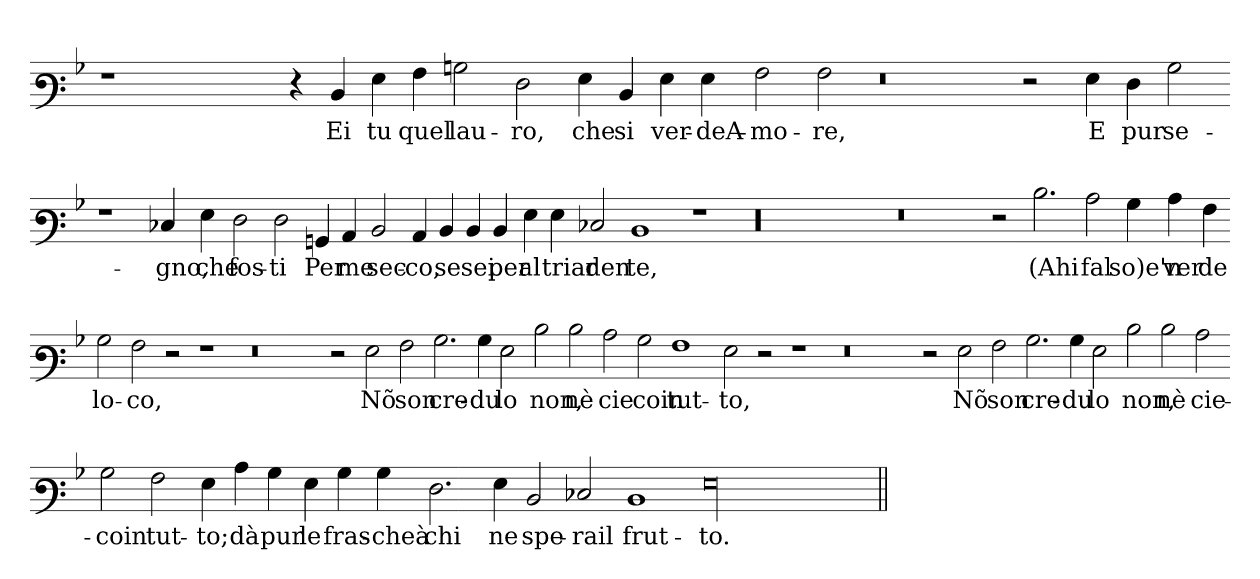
**kern	**text
*part1	*part1
*staff1	*staff1
*clefF3	*
*k[b-]	*
=	=
1r	.
1ryy	.
4r	.
4D	Ei
4G	tu
4A	quel
2B	lau-
2F	ro,
4G	che
4D	si
4G	ver-
4G	deA-
2A	mo-
2A	re,
0r	.
2r	.
4G	E
4F	pur
2B	se-
=-	=-
1r	.
4E-X	gno,
4G	che
2F	fos-
2F	ti
4BB	Per
4C	me
2D	sec-
4C	co,
4D	se
4D	sei
4D	per
4G	al-
4G	triar-
2E-X	den-
1D	te,
1r	.
00r	.
0r	.
2r	.
2.d	(Ahi
2c	fal-
4B	so)e'n
4c	ver-
4A	de
=-	=-
2B	lo-
2A	co,
2r	.
1r	.
0r	.
2r	.
2G	Nõ
2A	son
2.B	cre-
4B	du-
2G	lo
2d	non,
2d	nѐ
2c	cie-
2B	coin
1A	tut-
2G	to,
2r	.
1r	.
0r	.
2r	.
2G	Nõ
2A	son
2.B	cre-
4B	du-
2G	lo
2d	non,
2d	nѐ
2c	cie-
=-	=-
2B	coin
2A	tut-
4G	to;
4c	dà
4B	pur
4G	le
4B	fras-
4B	cheà
2.F	chi
4G	ne
2D	spe-
2E-X	rail
1D	frut-
00G	to.
=||	=||
*-	*-
